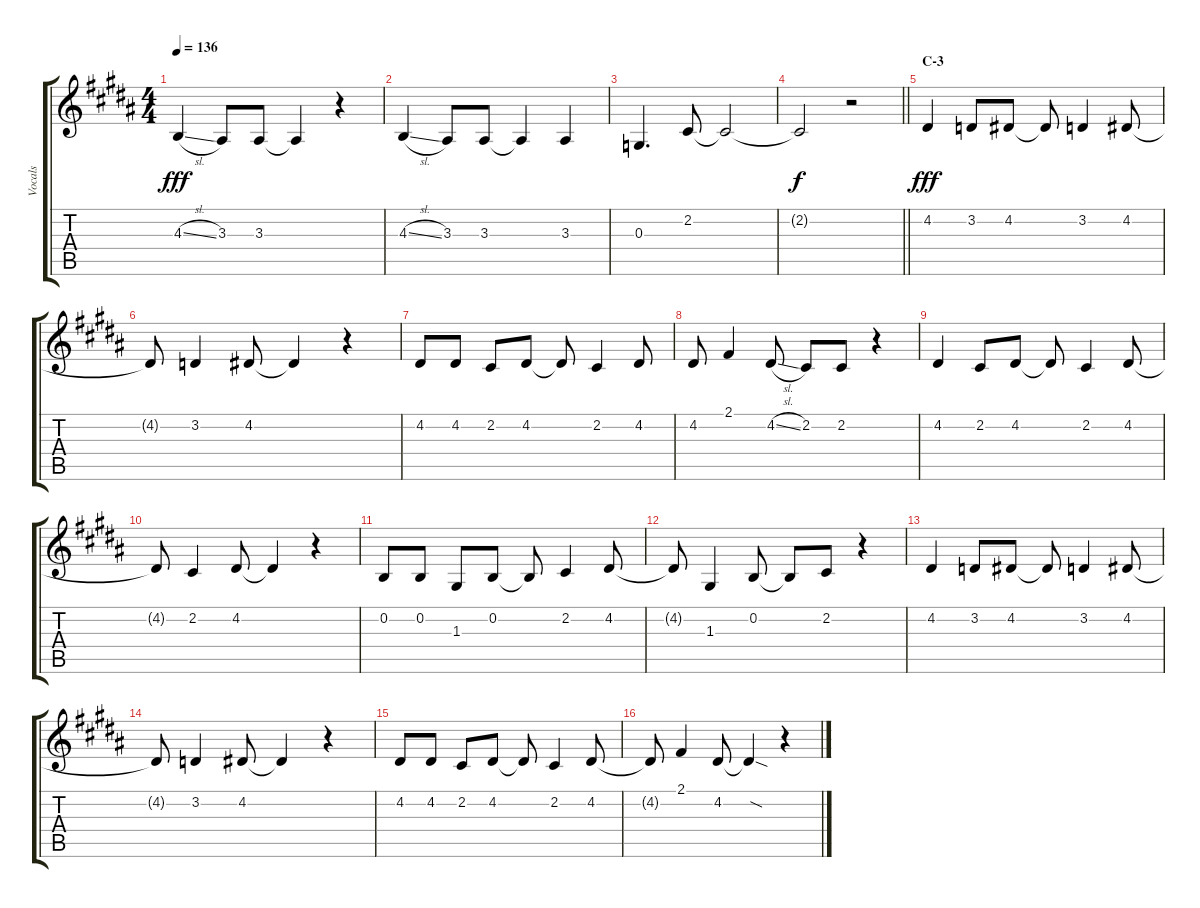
\track ("Vocals" "Vocals") {instrument voiceoohs}
\staff {score tabs}
\tuning (E4 B3 G3 D3 A2 E2) {hide}
\ts (4 4)
\tempo 136
\clef g2
\ks b
4.3{sl}.4{dy fff} 3.3.8 3.3.8 3.3{t}.4 r.4 |
4.3{sl}.4 3.3.8 3.3.8 3.3{t}.4 3.3.4 |
0.3.4{d} 2.2.8 2.2{t}.2 |
\barLineRight lightlight
2.2{t}.2{dy f} r.2 |
\section ("" "C-3")
4.2.4{dy fff} 3.2.8 4.2.8 4.2{t}.8 3.2.4 4.2.8 |
4.2{t}.8 3.2.4 4.2.8 4.2{t}.4 r.4 |
4.2.8 4.2.8 2.2.8 4.2.8 4.2{t}.8 2.2.4 4.2.8 |
4.2.8 2.1.4 4.2{sl}.8 2.2.8 2.2.8 r.4 |
4.2.4 2.2.8 4.2.8 4.2{t}.8 2.2.4 4.2.8 |
4.2{t}.8 2.2.4 4.2.8 4.2{t}.4 r.4 |
0.2.8 0.2.8 1.3.8 0.2.8 0.2{t}.8 2.2.4 4.2.8 |
4.2{t}.8 1.3.4 0.2.8 0.2{t}.8 2.2.8 r.4 |
4.2.4 3.2.8 4.2.8 4.2{t}.8 3.2.4 4.2.8 |
4.2{t}.8 3.2.4 4.2.8 4.2{t}.4 r.4 |
4.2.8 4.2.8 2.2.8 4.2.8 4.2{t}.8 2.2.4 4.2.8 |
4.2{t}.8 2.1.4 4.2.8 4.2{sod t}.4 r.4
